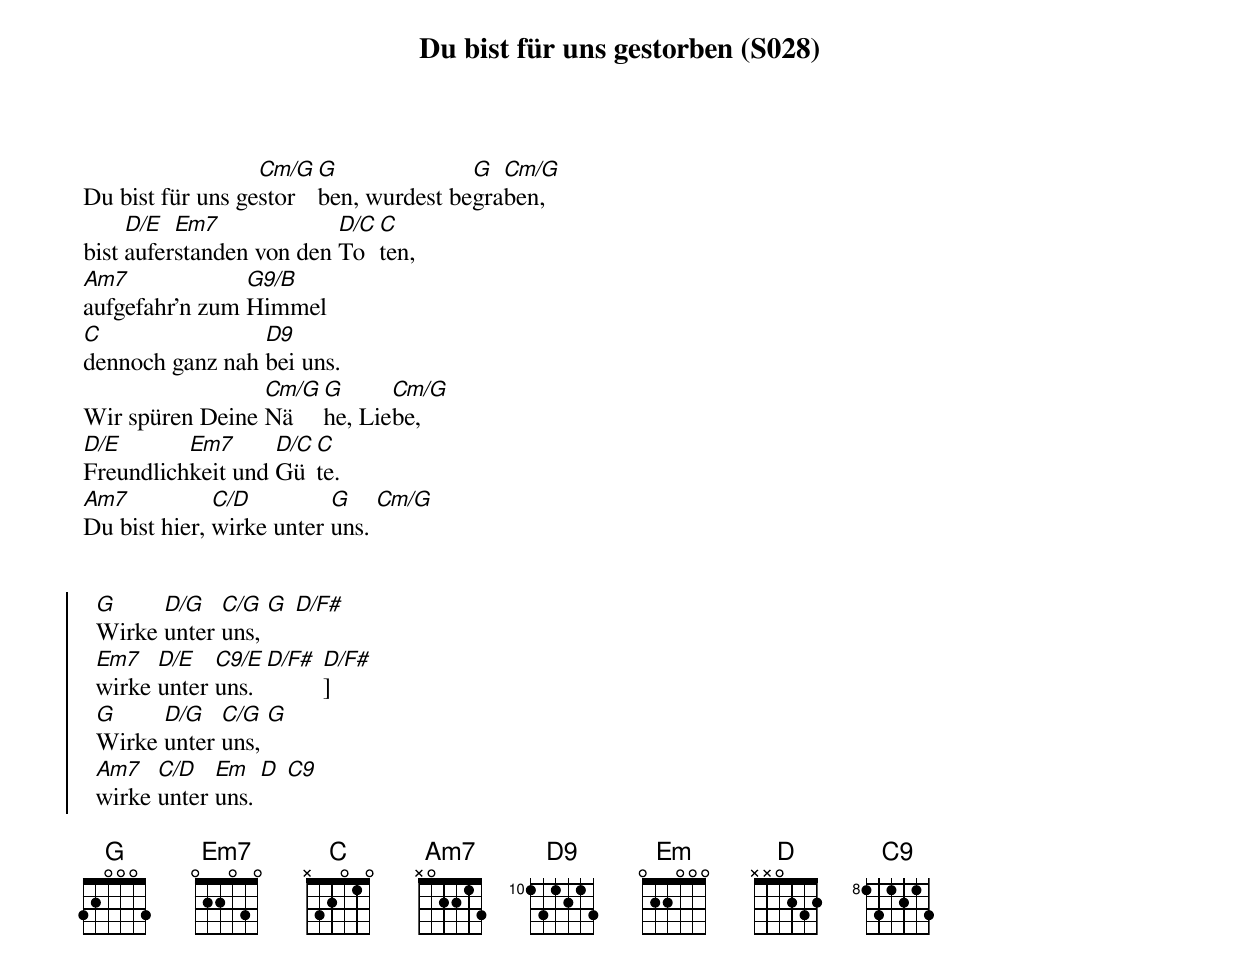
{title: Du bist für uns gestorben (S028)}
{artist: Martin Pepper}

Du bist für uns ge[Cm/G]stor[G]ben, wurdest be[G]gra[Cm/G]ben,
bist [D/E]aufer[Em7]standen von den [D/C]To[C]ten,
[Am7]aufgefahr'n zum [G9/B]Himmel
[C]dennoch ganz nah [D9]bei uns.
Wir spüren Deine [Cm/G]Nä[G]he, Lie[Cm/G]be,
[D/E]Freundlich[Em7]keit und [D/C]Gü[C]te.
[Am7]Du bist hier, [C/D]wirke unter [G]uns. [Cm/G]


{soc}
  [G]Wirke [D/G]unter [C/G]uns, [G] [D/F#]
  [Em7]wirke [D/E]unter [C9/E]uns. [D/F#] [D/F#]]
  [G]Wirke [D/G]unter [C/G]uns, [G]
  [Am7]wirke [C/D]unter [Em]uns. [D] [C9]
 {eoc}

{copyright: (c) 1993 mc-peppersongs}
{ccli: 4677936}
